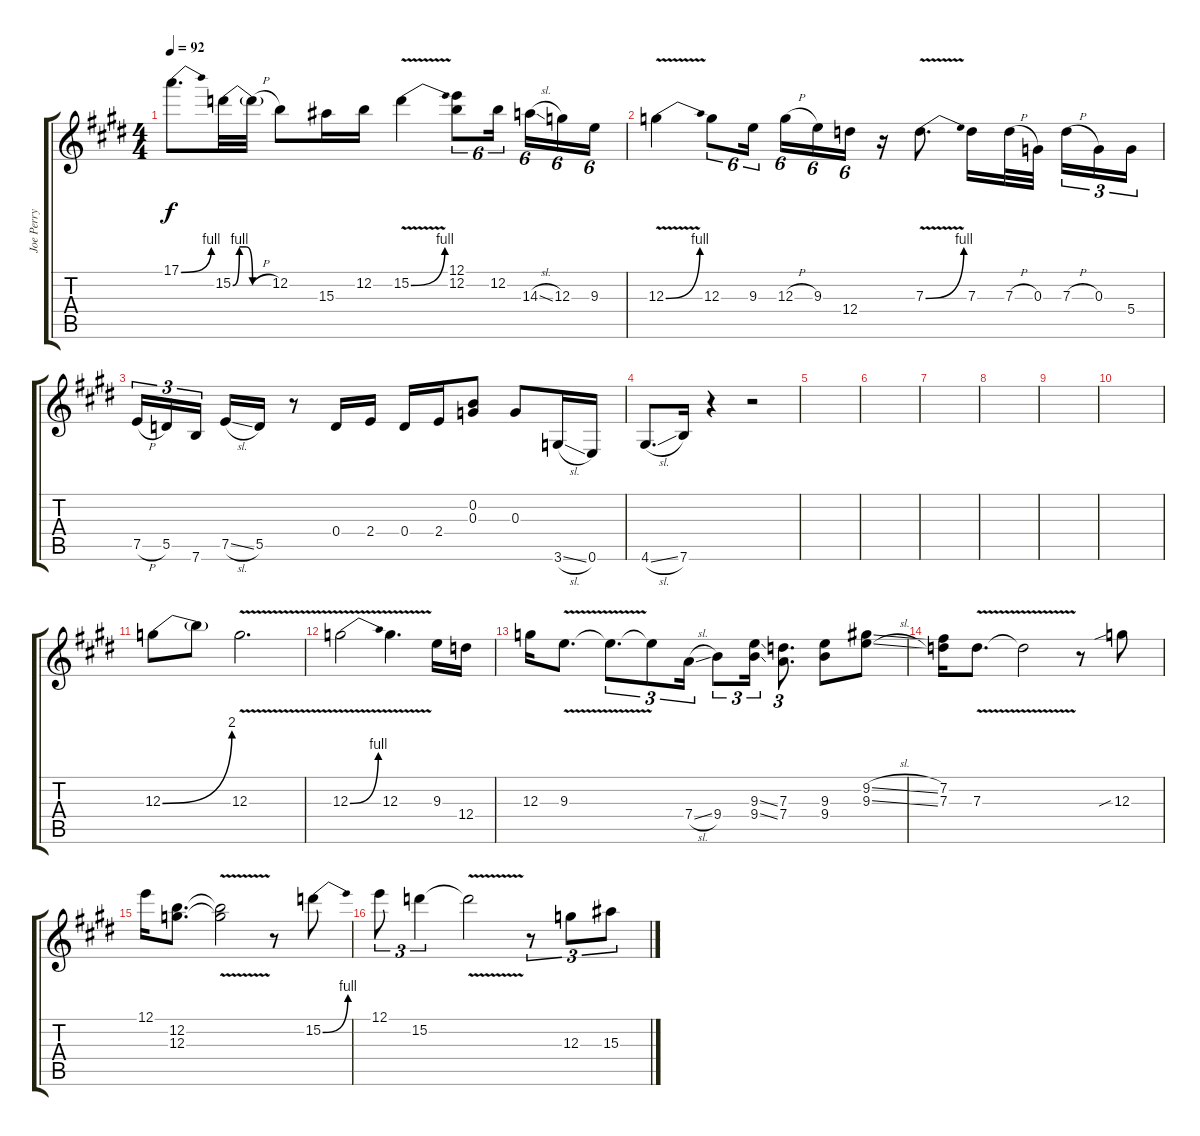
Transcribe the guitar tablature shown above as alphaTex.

\track ("Joe Perry" "Joe Perry") {instrument distortionguitar}
\staff {score tabs}
\tuning (E4 B3 G3 D3 A2 E2) {hide}
\ts (4 4)
\tempo 92
\clef g2
\ks e
17.1{be (bend 0 0 60 4)}.8{d dy f} 15.2{be (custom 0 0 10 4 20 4 30 0 60 0)}.32 15.2{h t}.32 12.2.8 15.3.16 12.2.16 15.2{be (bend 0 0 60 4) v}.4 (12.1 12.2).8{tu (6 4)} 12.2.16{tu (6 4) beam splitsecondary} 14.3{sl}.16{tu (6 4)} 12.3.16{tu (6 4)} 9.3.16{tu (6 4)} |
12.3{be (bend 0 0 60 4) v}.4 12.3.8{tu (6 4)} 9.3.16{tu (6 4) beam splitsecondary} 12.3{h}.16{tu (6 4)} 9.3.16{tu (6 4)} 12.4.16{tu (6 4)} r.16 7.3{be (bend 0 0 60 4) v}.8{d} 7.3.16 7.3{h}.32 0.3.32{beam splitsecondary} 7.3{h}.16{tu (3 2)} 0.3.16{tu (3 2)} 5.4.16{tu (3 2)} |
7.5{h}.16{tu (3 2)} 5.5.16{tu (3 2)} 7.6.16{tu (3 2) beam splitsecondary} 7.5{sl}.16 5.5.16 r.8 0.4.16 2.4.16 0.4.16 2.4.16 (0.2 0.3).8 0.3.8 3.6{sl}.16 0.6.16 |
4.6{sl}.8{d} 7.6.16 r.4 r.2 |
|
|
|
|
|
|
12.3{be (bend 0 0 60 8)}.8 12.3{t}.8 12.3{v}.2{d} |
12.3{be (bend 0 0 60 4) v}.2 12.3{v}.4{d} 9.3.16 12.4.16 |
12.3.16 9.3{v}.8{d} 9.3{t}.8{d tu (3 2)} 9.3{t}.8{tu (3 2)} 7.4{sl}.16{tu (3 2)} 9.4.8{tu (3 2)} (9.3{ss} 9.4{ss}).16{tu (3 2)} (7.3 7.4).8{d tu (3 2)} (9.3 9.4).8 (9.2{sl} 9.3{sl}).8 |
(7.2 7.3).16 7.3{v}.8{d} 7.3{t}.2 r.8 12.3{sib}.8 |
12.1.16 (12.2 12.3).8{d} (12.2{v t} 12.3{v t}).2 r.8 15.2{be (bend 0 0 60 4)}.8 |
12.1.8{tu (3 2)} 15.2.4{tu (3 2)} 15.2{v t}.2 r.8{tu (3 2)} 12.3.8{tu (3 2)} 15.3{h}.8{tu (3 2)}
